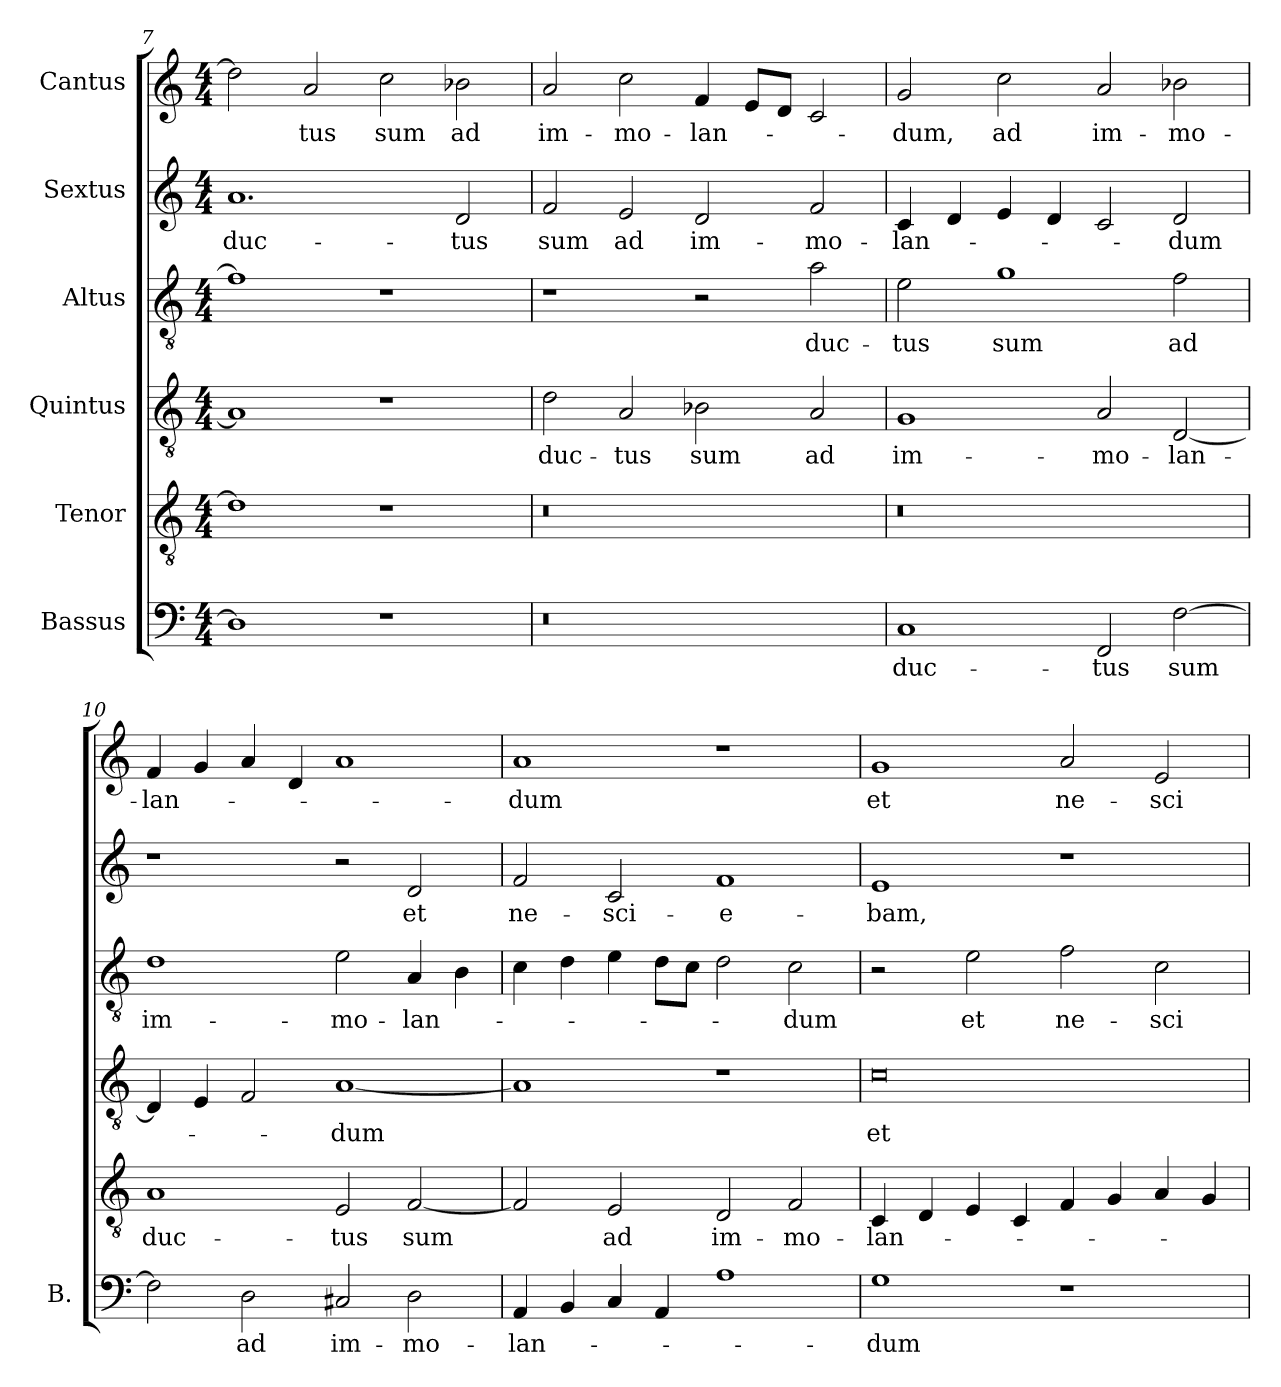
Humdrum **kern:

**kern	**text	**kern	**text	**kern	**text	**kern	**text	**kern	**text	**kern	**text
*part6	*part6	*part5	*part5	*part4	*part4	*part3	*part3	*part2	*part2	*part1	*part1
*staff6	*staff6	*staff5	*staff5	*staff4	*staff4	*staff3	*staff3	*staff2	*staff2	*staff1	*staff1
*I"Bassus	*	*I"Tenor	*	*I"Quintus	*	*I"Altus	*	*I"Sextus	*	*I"Cantus	*
*I'B.	*	*	*	*	*	*	*	*	*	*	*
*clefF4	*	*clefGv2	*	*clefGv2	*	*clefGv2	*	*clefG2	*	*clefG2	*
*k[]	*	*k[]	*	*k[]	*	*k[]	*	*k[]	*	*k[]	*
*C:	*	*C:	*	*C:	*	*C:	*	*C:	*	*C:	*
*M4/4	*	*M4/4	*	*M4/4	*	*M4/4	*	*M4/4	*	*M4/4	*
=7	=7	=7	=7	=7	=7	=7	=7	=7	=7	=7	=7
1D\]	.	1d\]	.	1A/]	.	1f#\]	.	1.a/	duc-	2dd\]	.
.	.	.	.	.	.	.	.	.	.	2a/	-tus
1r	.	1r	.	1r	.	1r	.	.	.	2cc\	sum
.	.	.	.	.	.	.	.	2d/	-tus	2b-X\	ad
=8	=8	=8	=8	=8	=8	=8	=8	=8	=8	=8	=8
!LO:N:vis=0	!	!LO:N:vis=0	!	!	!	!	!	!	!	!	!
1r	.	1r	.	2d\	duc-	1r	.	2f/	sum	2a/	im-
.	.	.	.	2A/	-tus	.	.	2e/	ad	2cc\	-mo-
1ryy	.	1ryy	.	2B-X\	sum	2r	.	2d/	im-	4f/	-lan-
.	.	.	.	.	.	.	.	.	.	8e/L	.
.	.	.	.	.	.	.	.	.	.	8d/J	.
.	.	.	.	2A/	ad	2a\	duc-	2f/	-mo-	2c/	.
=9	=9	=9	=9	=9	=9	=9	=9	=9	=9	=9	=9
!	!	!LO:N:vis=0	!	!	!	!	!	!	!	!	!
1C/	duc-	1r	.	1G/	im-	2e\	-tus	4c/	-lan-	2g/	-dum,
.	.	.	.	.	.	.	.	4d/	.	.	.
.	.	.	.	.	.	1g\	sum	4e/	.	2cc\	ad
.	.	.	.	.	.	.	.	4d/	.	.	.
2FF/	-tus	1ryy	.	2A/	-mo-	.	.	2c/	.	2a/	im-
[2F\	sum	.	.	[2D/	-lan-	2f\	ad	2d/	-dum	2b-X\	-mo-
=10	=10	=10	=10	=10	=10	=10	=10	=10	=10	=10	=10
2F\]	.	1A/	duc-	4D/]	.	1d\	im-	1r	.	4f/	-lan-
.	.	.	.	4E/	.	.	.	.	.	4g/	.
2D\	ad	.	.	2F/	.	.	.	.	.	4a/	.
.	.	.	.	.	.	.	.	.	.	4d/	.
2C#X/	im-	2E/	-tus	[1A/	-dum	2e\	-mo-	2r	.	1a/	.
2D\	-mo-	[2F/	sum	.	.	4A/	-lan-	2d/	et	.	.
.	.	.	.	.	.	4B\	.	.	.	.	.
=11	=11	=11	=11	=11	=11	=11	=11	=11	=11	=11	=11
4AA/	-lan-	2F/]	.	1A/]	.	4c\	.	2f/	ne-	1a/	-dum
4BB/	.	.	.	.	.	4d\	.	.	.	.	.
4C/	.	2E/	ad	.	.	4e\	.	2c/	-sci-	.	.
4AA/	.	.	.	.	.	8d\L	.	.	.	.	.
.	.	.	.	.	.	8c\J	.	.	.	.	.
1A\	.	2D/	im-	1r	.	2d\	.	1f/	-e-	1r	.
.	.	2F/	-mo-	.	.	2c\	-dum	.	.	.	.
=12	=12	=12	=12	=12	=12	=12	=12	=12	=12	=12	=12
1G\	-dum	4C/	-lan-	0c\	et	2r	.	1e/	-bam,	1g/	et
.	.	4D/	.	.	.	.	.	.	.	.	.
.	.	4E/	.	.	.	2e\	et	.	.	.	.
.	.	4C/	.	.	.	.	.	.	.	.	.
1r	.	4F/	.	.	.	2f\	ne-	1r	.	2a/	ne-
.	.	4G/	.	.	.	.	.	.	.	.	.
.	.	4A/	.	.	.	2c\	-sci-	.	.	2e/	-sci-
.	.	4G/	.	.	.	.	.	.	.	.	.
=	=	=	=	=	=	=	=	=	=	=	=
*-	*-	*-	*-	*-	*-	*-	*-	*-	*-	*-	*-
